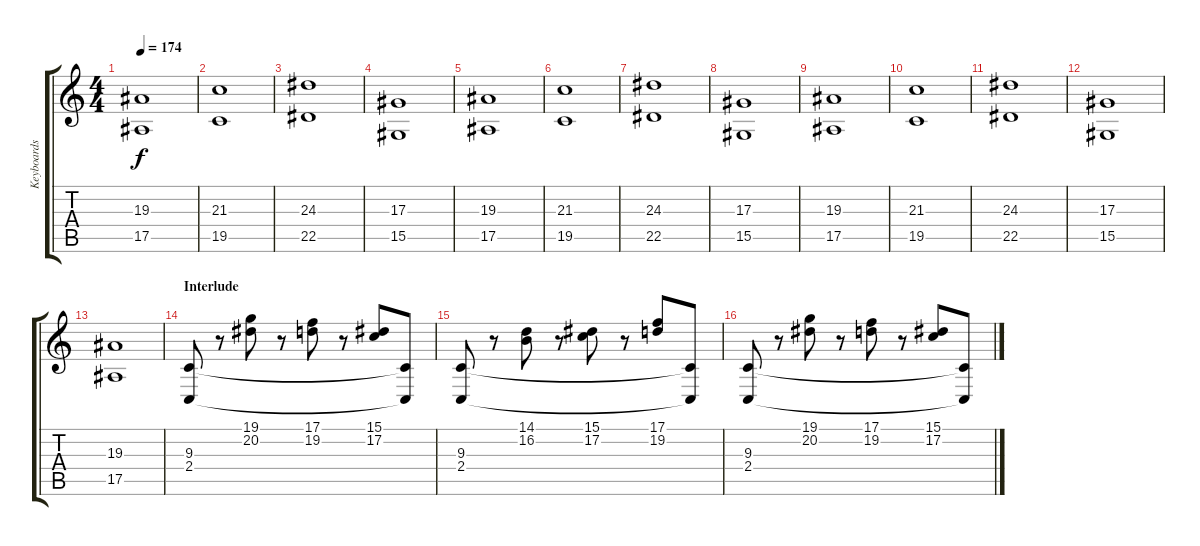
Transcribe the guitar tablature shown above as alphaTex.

\track ("Keyboards" "Keyboards") {instrument stringensemble1}
\staff {score tabs}
\tuning (C4 G3 Eb3 Bb2 F2 C2) {hide}
\ts (4 4)
\tempo 174
\clef g2
\ks c
(19.3 17.5).1{dy f} |
(21.3 19.5).1 |
(24.3 22.5).1 |
(17.3 15.5).1 |
(19.3 17.5).1 |
(21.3 19.5).1 |
(24.3 22.5).1 |
(17.3 15.5).1 |
(19.3 17.5).1 |
(21.3 19.5).1 |
(24.3 22.5).1 |
(17.3 15.5).1 |
(19.3 17.5).1 |
\section ("" "Interlude")
(9.3 2.4).8 r.8 (19.1 20.2).8 r.8 (17.1 19.2).8 r.8 (15.1 17.2).8 (9.3{t} 2.4{t}).8 |
(9.3 2.4).8 r.8 (14.1 16.2).8 r.8 (15.1 17.2).8 r.8 (17.1 19.2).8 (9.3{t} 2.4{t}).8 |
(9.3 2.4).8 r.8 (19.1 20.2).8 r.8 (17.1 19.2).8 r.8 (15.1 17.2).8 (9.3{t} 2.4{t}).8
